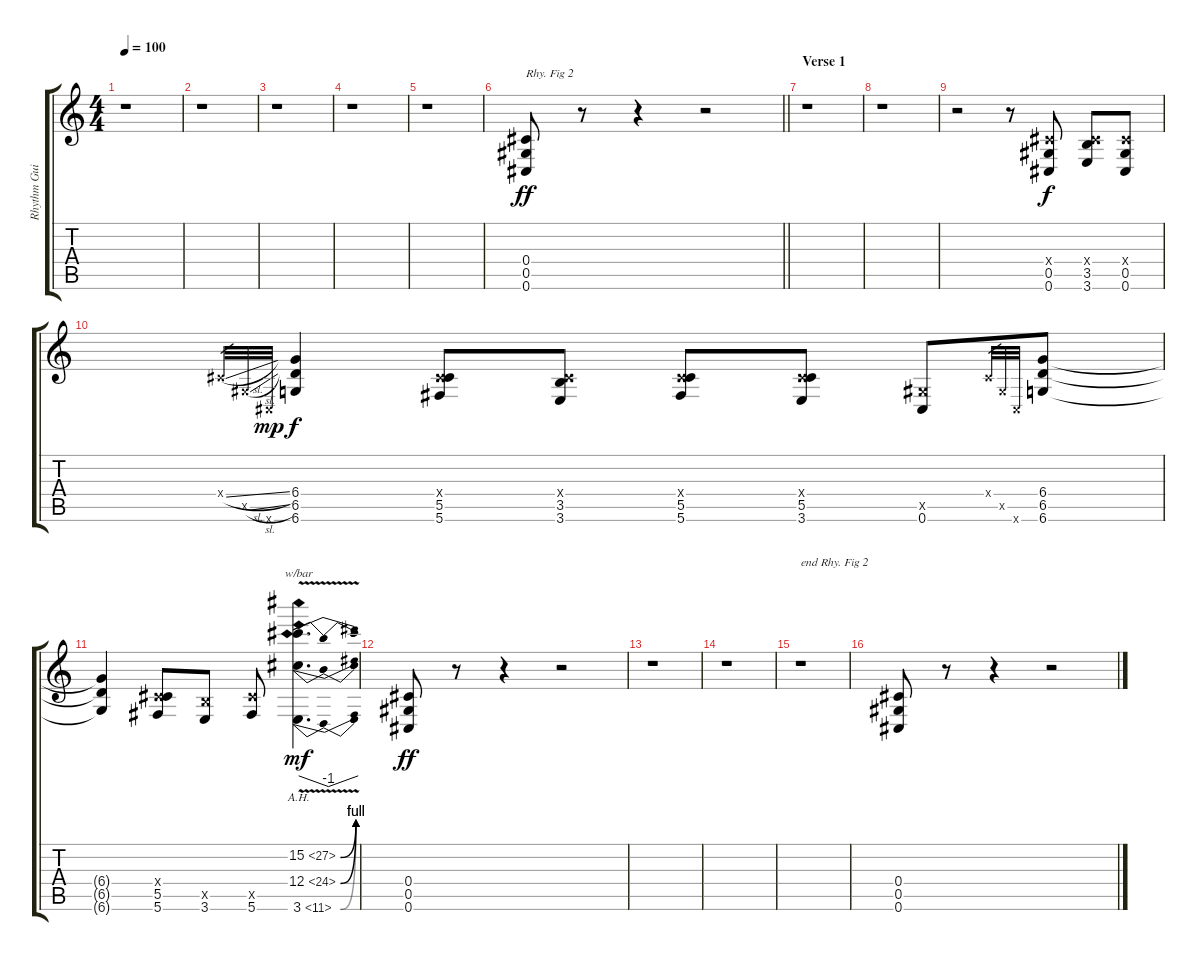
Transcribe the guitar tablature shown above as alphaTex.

\track ("Rhythm Guitar 1" "Rhythm Gui") {instrument overdrivenguitar}
\staff {score tabs}
\tuning (Eb4 Bb3 Gb3 Db3 Ab2 Db2) {hide}
\ts (4 4)
\tempo 100
\clef g2
\ks c
r.1{dy ff} |
r.1 |
r.1 |
r.1 |
r.1 |
\barLineRight lightlight
(0.4 0.5 0.6).8{txt "Rhy. Fig 2"} r.8 r.4 r.2 |
\section ("" "Verse 1")
r.1 |
r.1 |
r.2 r.8 (0.4{x} 0.5 0.6).8{dy f} (0.4{x} 3.5 3.6).8 (0.4{x} 0.5 0.6).8 |
0.4{sl x}.32{gr} 0.5{sl x}.32{gr} 0.6{x}.32{gr dy mp} (6.4 6.5 6.6).4{dy f} (0.4{x} 5.5 5.6).8 (0.4{x} 3.5 3.6).8 (0.4{x} 5.5 5.6).8 (0.4{x} 5.5 3.6).8 (0.5{x} 0.6).8 0.4{x}.32{gr} 0.5{x}.32{gr} 0.6{x}.32{gr} (6.4 6.5 6.6).8 |
(6.4{t} 6.5{t} 6.6{t}).4 (0.4{x} 5.5 5.6).8 (3.5{x} 3.6).8 (5.5{x} 5.6).8 (15.2{be (bend 0 0 60 4) ah 12 v} 12.4{be (bend 0 0 60 4) ah 12 v} 3.6{be (bend 0 0 60 4) ah 8 v}).4{d tbe (dip default 0 0 30 -4 60 0) dy mf} |
(0.4 0.5 0.6).8{dy ff} r.8 r.4 r.2 |
r.1 |
r.1 |
r.1{txt "end Rhy. Fig 2"} |
(0.4 0.5 0.6).8 r.8 r.4 r.2
